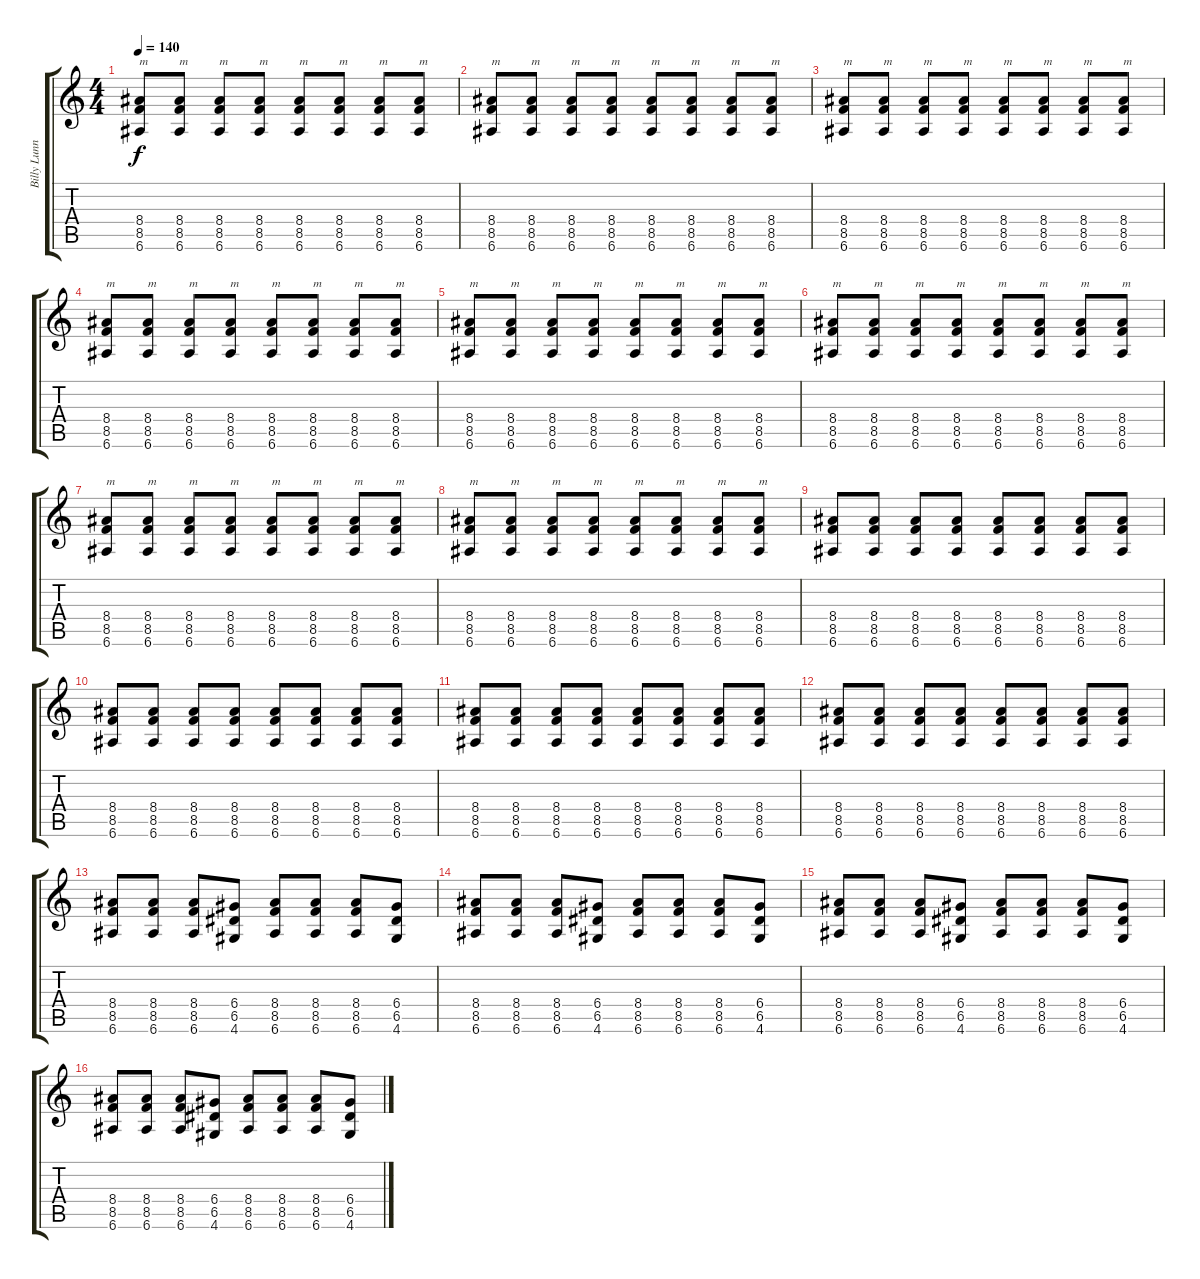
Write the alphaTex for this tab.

\track ("Billy Lunn (mutted)" "Billy Lunn") {instrument overdrivenguitar}
\staff {score tabs}
\tuning (E4 B3 G3 D3 A2 E2) {hide}
\ts (4 4)
\tempo 140
\clef g2
\ks c
(8.4 8.5 6.6).8{txt "m" dy f} (8.4 8.5 6.6).8{txt "m"} (8.4 8.5 6.6).8{txt "m"} (8.4 8.5 6.6).8{txt "m"} (8.4 8.5 6.6).8{txt "m"} (8.4 8.5 6.6).8{txt "m"} (8.4 8.5 6.6).8{txt "m"} (8.4 8.5 6.6).8{txt "m"} |
(8.4 8.5 6.6).8{txt "m"} (8.4 8.5 6.6).8{txt "m"} (8.4 8.5 6.6).8{txt "m"} (8.4 8.5 6.6).8{txt "m"} (8.4 8.5 6.6).8{txt "m"} (8.4 8.5 6.6).8{txt "m"} (8.4 8.5 6.6).8{txt "m"} (8.4 8.5 6.6).8{txt "m"} |
(8.4 8.5 6.6).8{txt "m"} (8.4 8.5 6.6).8{txt "m"} (8.4 8.5 6.6).8{txt "m"} (8.4 8.5 6.6).8{txt "m"} (8.4 8.5 6.6).8{txt "m"} (8.4 8.5 6.6).8{txt "m"} (8.4 8.5 6.6).8{txt "m"} (8.4 8.5 6.6).8{txt "m"} |
(8.4 8.5 6.6).8{txt "m"} (8.4 8.5 6.6).8{txt "m"} (8.4 8.5 6.6).8{txt "m"} (8.4 8.5 6.6).8{txt "m"} (8.4 8.5 6.6).8{txt "m"} (8.4 8.5 6.6).8{txt "m"} (8.4 8.5 6.6).8{txt "m"} (8.4 8.5 6.6).8{txt "m"} |
(8.4 8.5 6.6).8{txt "m"} (8.4 8.5 6.6).8{txt "m"} (8.4 8.5 6.6).8{txt "m"} (8.4 8.5 6.6).8{txt "m"} (8.4 8.5 6.6).8{txt "m"} (8.4 8.5 6.6).8{txt "m"} (8.4 8.5 6.6).8{txt "m"} (8.4 8.5 6.6).8{txt "m"} |
(8.4 8.5 6.6).8{txt "m"} (8.4 8.5 6.6).8{txt "m"} (8.4 8.5 6.6).8{txt "m"} (8.4 8.5 6.6).8{txt "m"} (8.4 8.5 6.6).8{txt "m"} (8.4 8.5 6.6).8{txt "m"} (8.4 8.5 6.6).8{txt "m"} (8.4 8.5 6.6).8{txt "m"} |
(8.4 8.5 6.6).8{txt "m"} (8.4 8.5 6.6).8{txt "m"} (8.4 8.5 6.6).8{txt "m"} (8.4 8.5 6.6).8{txt "m"} (8.4 8.5 6.6).8{txt "m"} (8.4 8.5 6.6).8{txt "m"} (8.4 8.5 6.6).8{txt "m"} (8.4 8.5 6.6).8{txt "m"} |
(8.4 8.5 6.6).8{txt "m"} (8.4 8.5 6.6).8{txt "m"} (8.4 8.5 6.6).8{txt "m"} (8.4 8.5 6.6).8{txt "m"} (8.4 8.5 6.6).8{txt "m"} (8.4 8.5 6.6).8{txt "m"} (8.4 8.5 6.6).8{txt "m"} (8.4 8.5 6.6).8{txt "m"} |
(8.4 8.5 6.6).8 (8.4 8.5 6.6).8 (8.4 8.5 6.6).8 (8.4 8.5 6.6).8 (8.4 8.5 6.6).8 (8.4 8.5 6.6).8 (8.4 8.5 6.6).8 (8.4 8.5 6.6).8 |
(8.4 8.5 6.6).8 (8.4 8.5 6.6).8 (8.4 8.5 6.6).8 (8.4 8.5 6.6).8 (8.4 8.5 6.6).8 (8.4 8.5 6.6).8 (8.4 8.5 6.6).8 (8.4 8.5 6.6).8 |
(8.4 8.5 6.6).8 (8.4 8.5 6.6).8 (8.4 8.5 6.6).8 (8.4 8.5 6.6).8 (8.4 8.5 6.6).8 (8.4 8.5 6.6).8 (8.4 8.5 6.6).8 (8.4 8.5 6.6).8 |
(8.4 8.5 6.6).8 (8.4 8.5 6.6).8 (8.4 8.5 6.6).8 (8.4 8.5 6.6).8 (8.4 8.5 6.6).8 (8.4 8.5 6.6).8 (8.4 8.5 6.6).8 (8.4 8.5 6.6).8 |
(8.4 8.5 6.6).8 (8.4 8.5 6.6).8 (8.4 8.5 6.6).8 (6.4 6.5 4.6).8 (8.4 8.5 6.6).8 (8.4 8.5 6.6).8 (8.4 8.5 6.6).8 (6.4 6.5 4.6).8 |
(8.4 8.5 6.6).8 (8.4 8.5 6.6).8 (8.4 8.5 6.6).8 (6.4 6.5 4.6).8 (8.4 8.5 6.6).8 (8.4 8.5 6.6).8 (8.4 8.5 6.6).8 (6.4 6.5 4.6).8 |
(8.4 8.5 6.6).8 (8.4 8.5 6.6).8 (8.4 8.5 6.6).8 (6.4 6.5 4.6).8 (8.4 8.5 6.6).8 (8.4 8.5 6.6).8 (8.4 8.5 6.6).8 (6.4 6.5 4.6).8 |
(8.4 8.5 6.6).8 (8.4 8.5 6.6).8 (8.4 8.5 6.6).8 (6.4 6.5 4.6).8 (8.4 8.5 6.6).8 (8.4 8.5 6.6).8 (8.4 8.5 6.6).8 (6.4 6.5 4.6).8
